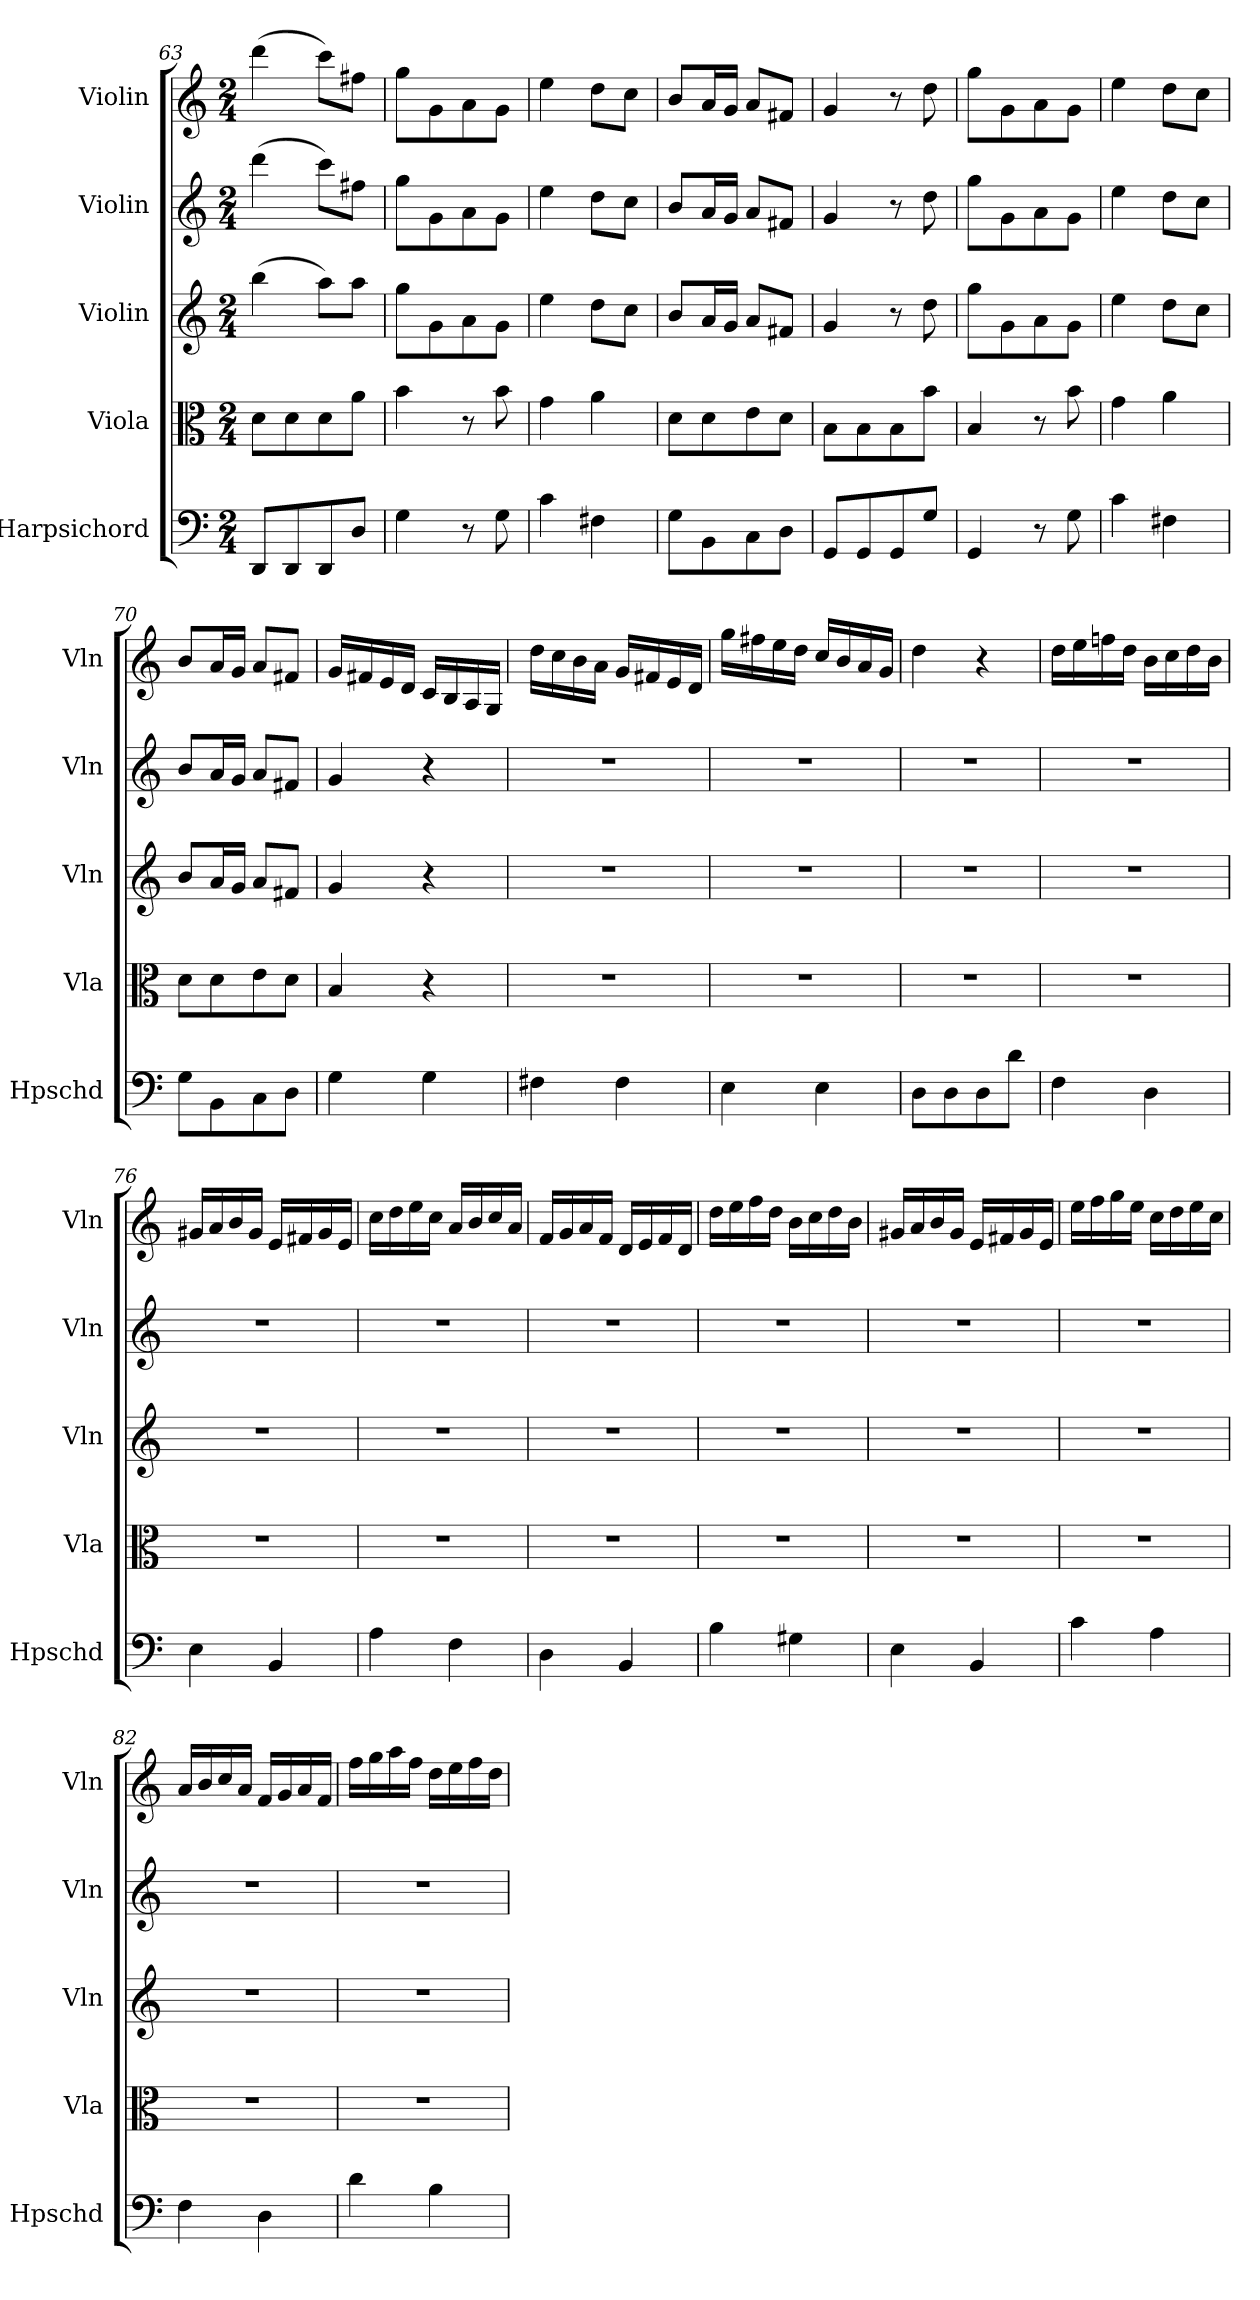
**kern	**kern	**kern	**kern	**kern
*part5	*part4	*part3	*part2	*part1
*staff5	*staff4	*staff3	*staff2	*staff1
*I"Harpsichord	*I"Viola	*I"Violin	*I"Violin	*I"Violin
*I'Hpschd	*I'Vla	*I'Vln	*I'Vln	*I'Vln
*clefF4	*clefC3	*clefG2	*clefG2	*clefG2
*k[]	*k[]	*k[]	*k[]	*k[]
*C:	*C:	*C:	*C:	*C:
*M2/4	*M2/4	*M2/4	*M2/4	*M2/4
=63	=63	=63	=63	=63
8DD/L	8d\L	(4bb\	(4ddd\	(4ddd\
8DD/	8d\	.	.	.
8DD/	8d\	8aa\L)	8ccc\L)	8ccc\L)
8D/J	8a\J	8aa\J	8ff#X\J	8ff#X\J
=64	=64	=64	=64	=64
4G\	4b\	8gg\L	8gg\L	8gg\L
.	.	8g\	8g\	8g\
8r	8r	8a\	8a\	8a\
8G\	8b\	8g\J	8g\J	8g\J
=65	=65	=65	=65	=65
4c\	4g\	4ee\	4ee\	4ee\
4F#X\	4a\	8dd\L	8dd\L	8dd\L
.	.	8cc\J	8cc\J	8cc\J
=66	=66	=66	=66	=66
8G\L	8d\L	8b/L	8b/L	8b/L
8BB\	8d\	16a/L	16a/L	16a/L
.	.	16g/JJ	16g/JJ	16g/JJ
8C\	8e\	8a/L	8a/L	8a/L
8D\J	8d\J	8f#X/J	8f#X/J	8f#X/J
=67	=67	=67	=67	=67
8GG/L	8B\L	4g/	4g/	4g/
8GG/	8B\	.	.	.
8GG/	8B\	8r	8r	8r
8G/J	8b\J	8dd\	8dd\	8dd\
=68	=68	=68	=68	=68
4GG/	4B/	8gg\L	8gg\L	8gg\L
.	.	8g\	8g\	8g\
8r	8r	8a\	8a\	8a\
8G\	8b\	8g\J	8g\J	8g\J
=69	=69	=69	=69	=69
4c\	4g\	4ee\	4ee\	4ee\
4F#X\	4a\	8dd\L	8dd\L	8dd\L
.	.	8cc\J	8cc\J	8cc\J
=70	=70	=70	=70	=70
8G\L	8d\L	8b/L	8b/L	8b/L
8BB\	8d\	16a/L	16a/L	16a/L
.	.	16g/JJ	16g/JJ	16g/JJ
8C\	8e\	8a/L	8a/L	8a/L
8D\J	8d\J	8f#X/J	8f#X/J	8f#X/J
=71	=71	=71	=71	=71
4G\	4B/	4g/	4g/	16g/LL
.	.	.	.	16f#X/
.	.	.	.	16e/
.	.	.	.	16d/JJ
4G\	4r	4r	4r	16c/LL
.	.	.	.	16B/
.	.	.	.	16A/
.	.	.	.	16G/JJ
=72	=72	=72	=72	=72
4F#X\	2r	2r	2r	16dd\LL
.	.	.	.	16cc\
.	.	.	.	16b\
.	.	.	.	16a\JJ
4F#\	.	.	.	16g/LL
.	.	.	.	16f#X/
.	.	.	.	16e/
.	.	.	.	16d/JJ
=73	=73	=73	=73	=73
4E\	2r	2r	2r	16gg\LL
.	.	.	.	16ff#X\
.	.	.	.	16ee\
.	.	.	.	16dd\JJ
4E\	.	.	.	16cc/LL
.	.	.	.	16b/
.	.	.	.	16a/
.	.	.	.	16g/JJ
=74	=74	=74	=74	=74
8D\L	2r	2r	2r	4dd\
8D\	.	.	.	.
8D\	.	.	.	4r
8d\J	.	.	.	.
=75	=75	=75	=75	=75
4F\	2r	2r	2r	16dd\LL
.	.	.	.	16ee\
.	.	.	.	16ffn\
.	.	.	.	16dd\JJ
4D\	.	.	.	16b\LL
.	.	.	.	16cc\
.	.	.	.	16dd\
.	.	.	.	16b\JJ
=76	=76	=76	=76	=76
4E\	2r	2r	2r	16g#X/LL
.	.	.	.	16a/
.	.	.	.	16b/
.	.	.	.	16g#/JJ
4BB/	.	.	.	16e/LL
.	.	.	.	16f#X/
.	.	.	.	16g#/
.	.	.	.	16e/JJ
=77	=77	=77	=77	=77
4A\	2r	2r	2r	16cc\LL
.	.	.	.	16dd\
.	.	.	.	16ee\
.	.	.	.	16cc\JJ
4F\	.	.	.	16a/LL
.	.	.	.	16b/
.	.	.	.	16cc/
.	.	.	.	16a/JJ
=78	=78	=78	=78	=78
4D\	2r	2r	2r	16f/LL
.	.	.	.	16g/
.	.	.	.	16a/
.	.	.	.	16f/JJ
4BB/	.	.	.	16d/LL
.	.	.	.	16e/
.	.	.	.	16f/
.	.	.	.	16d/JJ
=79	=79	=79	=79	=79
4B\	2r	2r	2r	16dd\LL
.	.	.	.	16ee\
.	.	.	.	16ff\
.	.	.	.	16dd\JJ
4G#X\	.	.	.	16b\LL
.	.	.	.	16cc\
.	.	.	.	16dd\
.	.	.	.	16b\JJ
=80	=80	=80	=80	=80
4E\	2r	2r	2r	16g#X/LL
.	.	.	.	16a/
.	.	.	.	16b/
.	.	.	.	16g#/JJ
4BB/	.	.	.	16e/LL
.	.	.	.	16f#X/
.	.	.	.	16g#/
.	.	.	.	16e/JJ
=81	=81	=81	=81	=81
4c\	2r	2r	2r	16ee\LL
.	.	.	.	16ff\
.	.	.	.	16gg\
.	.	.	.	16ee\JJ
4A\	.	.	.	16cc\LL
.	.	.	.	16dd\
.	.	.	.	16ee\
.	.	.	.	16cc\JJ
=82	=82	=82	=82	=82
4F\	2r	2r	2r	16a/LL
.	.	.	.	16b/
.	.	.	.	16cc/
.	.	.	.	16a/JJ
4D\	.	.	.	16f/LL
.	.	.	.	16g/
.	.	.	.	16a/
.	.	.	.	16f/JJ
=83	=83	=83	=83	=83
4d\	2r	2r	2r	16ff\LL
.	.	.	.	16gg\
.	.	.	.	16aa\
.	.	.	.	16ff\JJ
4B\	.	.	.	16dd\LL
.	.	.	.	16ee\
.	.	.	.	16ff\
.	.	.	.	16dd\JJ
=	=	=	=	=
*-	*-	*-	*-	*-
